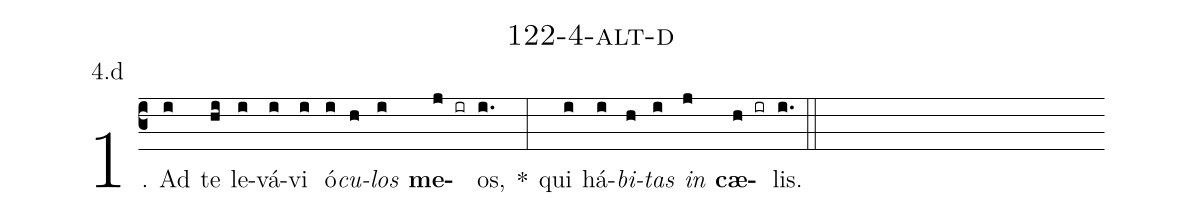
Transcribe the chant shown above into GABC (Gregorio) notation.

name: 122-4-alt-d;
annotation: 4.d;
%%
(c3)1. Ad(i) te(hi) le(i)vá(i)vi(i) ó(i)<i>cu</i>(h)<i>los</i>(i) <b>me</b>(j ir)os,(i.) *(:) qui(i) há(i)<i>bi</i>(h)<i>tas</i>(i) <i>in</i>(j) <b>cæ</b>(h ir)lis.(i.) (::)
